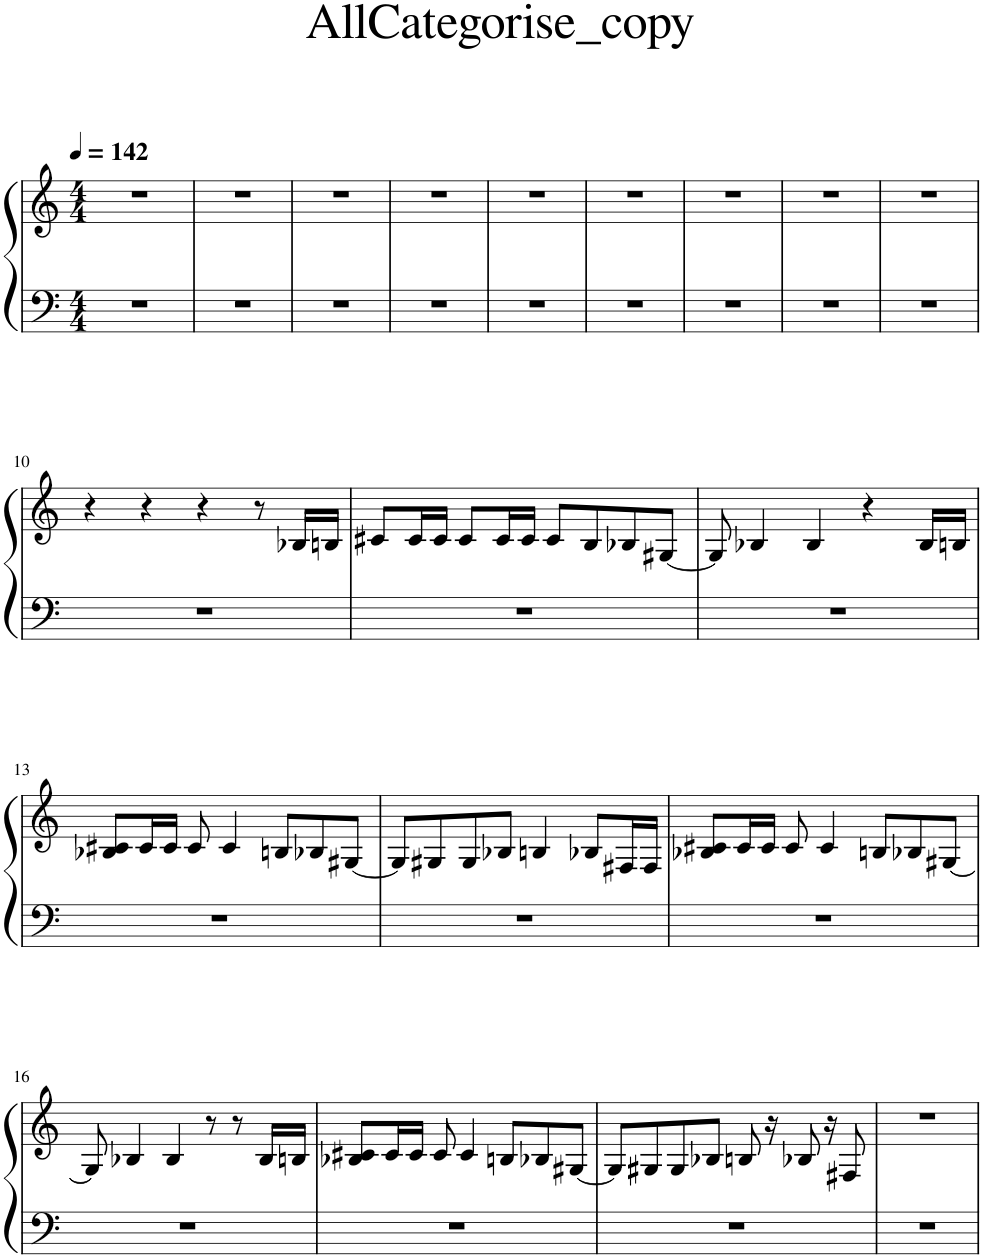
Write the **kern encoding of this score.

**kern	**kern
*part1	*part1
*staff2	*staff1
*I"Piano	*
*I'Pno.	*
*clefF4	*clefG2
*k[]	*k[]
*M4/4	*M4/4
*MM142	*MM142
=1	=1
1r	1r
=2	=2
1r	1r
=3	=3
1r	1r
=4	=4
1r	1r
=5	=5
1r	1r
=6	=6
1r	1r
=7	=7
1r	1r
=8	=8
1r	1r
=9	=9
1r	1r
!!LO:LB:g=z
=10	=10
1r	4r
.	4r
.	4r
.	8r
.	16B-X/LL
.	16Bn/JJ
=11	=11
1r	8c#X/L
.	16c#/L
.	16c#/JJ
.	8c#/L
.	16c#/L
.	16c#/JJ
.	8c#/L
.	8B/
.	8B-X/
.	[8G#X/J
=12	=12
1r	8G#/]
.	4B-X/
.	4B-/
.	4r
.	16B-/LL
.	16Bn/JJ
!!LO:LB:g=z
=13	=13
1r	8B-X/ 8c#X/L
.	16c#/L
.	16c#/JJ
.	8c#/
.	4c#/
.	8Bn/L
.	8B-X/
.	[8G#X/J
=14	=14
1r	8G#/L]
.	8G#X/
.	8G#/
.	8B-X/J
.	4Bn/
.	8B-X/L
.	16F#X/L
.	16F#/JJ
=15	=15
1r	8B-X/ 8c#X/L
.	16c#/L
.	16c#/JJ
.	8c#/
.	4c#/
.	8Bn/L
.	8B-X/
.	[8G#X/J
!!LO:LB:g=z
=16	=16
1r	8G#/]
.	4B-X/
.	4B-/
.	8r
.	8r
.	16B-/LL
.	16Bn/JJ
=17	=17
1r	8B-X/ 8c#X/L
.	16c#/L
.	16c#/JJ
.	8c#/
.	4c#/
.	8Bn/L
.	8B-X/
.	[8G#X/J
=18	=18
1r	8G#/L]
.	8G#X/
.	8G#/
.	8B-X/J
.	8Bn/
.	16r
.	8B-X/
.	16r
.	8F#X/
=19	=19
1r	1r
=	=
*-	*-
